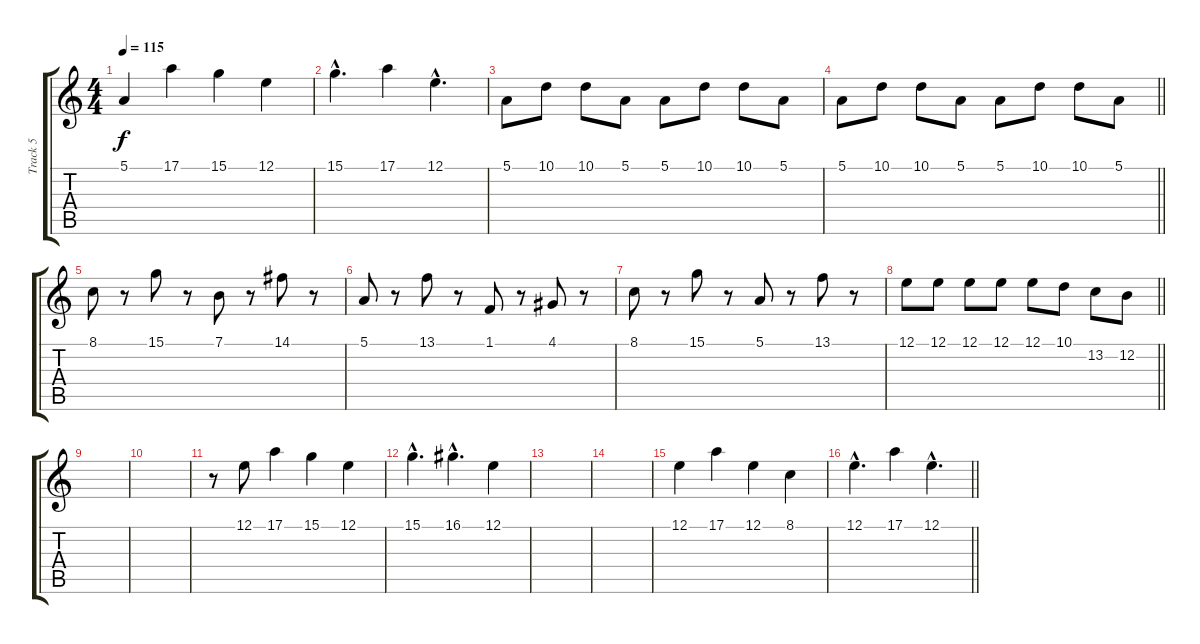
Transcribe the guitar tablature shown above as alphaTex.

\track ("Track 5" "Track 5") {instrument acousticgrandpiano}
\staff {score tabs}
\tuning (E4 B3 G3 D3 A2 E2) {hide}
\ts (4 4)
\tempo 115
\clef g2
\ks c
5.1.4{dy f} 17.1.4 15.1.4 12.1.4 |
15.1{hac}.4{d} 17.1.4 12.1{hac}.4{d} |
5.1.8 10.1.8 10.1.8 5.1.8 5.1.8 10.1.8 10.1.8 5.1.8 |
\barLineRight lightlight
5.1.8 10.1.8 10.1.8 5.1.8 5.1.8 10.1.8 10.1.8 5.1.8 |
8.1.8{volume 11} r.8 15.1.8 r.8 7.1.8 r.8 14.1.8 r.8 |
5.1.8 r.8 13.1.8 r.8 1.1.8 r.8 4.1.8 r.8 |
8.1.8 r.8 15.1.8 r.8 5.1.8 r.8 13.1.8 r.8 |
\barLineRight lightlight
12.1.8 12.1.8 12.1.8 12.1.8 12.1.8 10.1.8 13.2.8 12.2.8 |
|
|
r.8 12.1.8 17.1.4 15.1.4 12.1.4 |
15.1{hac}.4{d} 16.1{hac}.4{d} 12.1.4 |
|
|
12.1.4 17.1.4 12.1.4 8.1.4 |
\barLineRight lightlight
12.1{hac}.4{d} 17.1.4 12.1{hac}.4{d}
